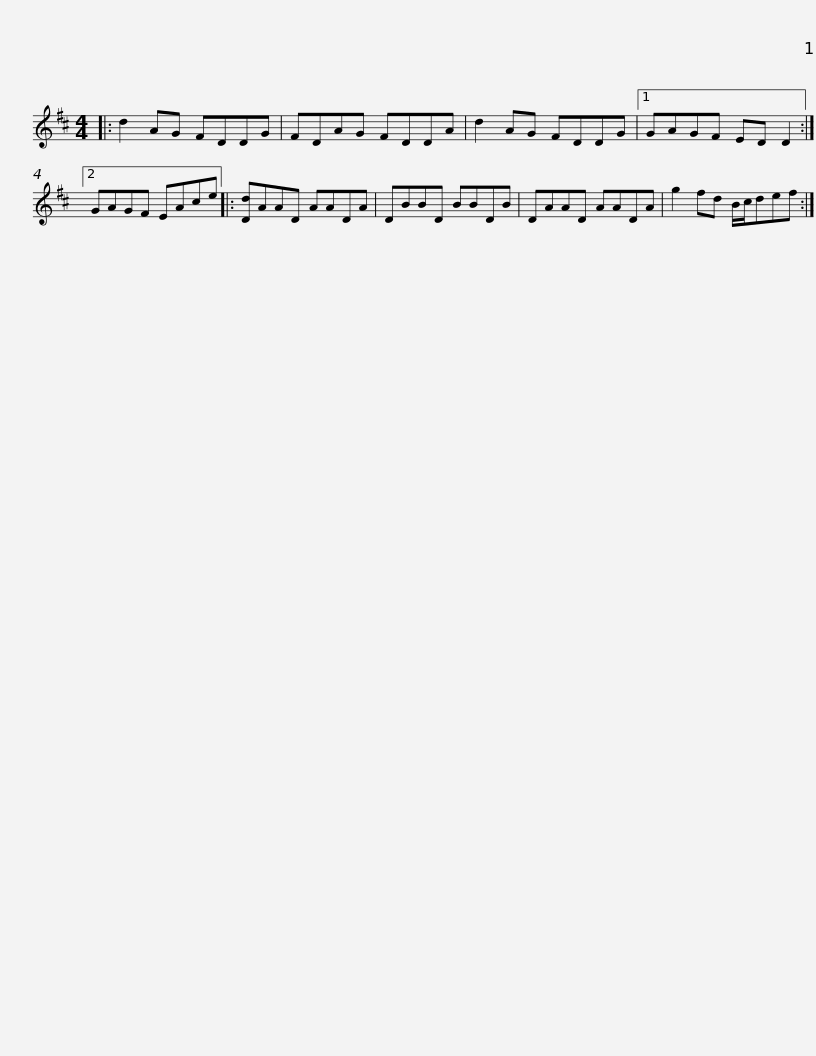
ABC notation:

X:1
L:1/8
M:4/4
I:linebreak $
K:D
V:1 treble
V:1
|: d2 AG FDDG | FDAG FDDA | d2 AG FDDG |1 GAGF ED D2 :|2 GAGF EAce |:$ %5
 [Dd]AAD AADA | DBBD BBDB | DAAD AADA | g2 fd B/c/def :| %9
